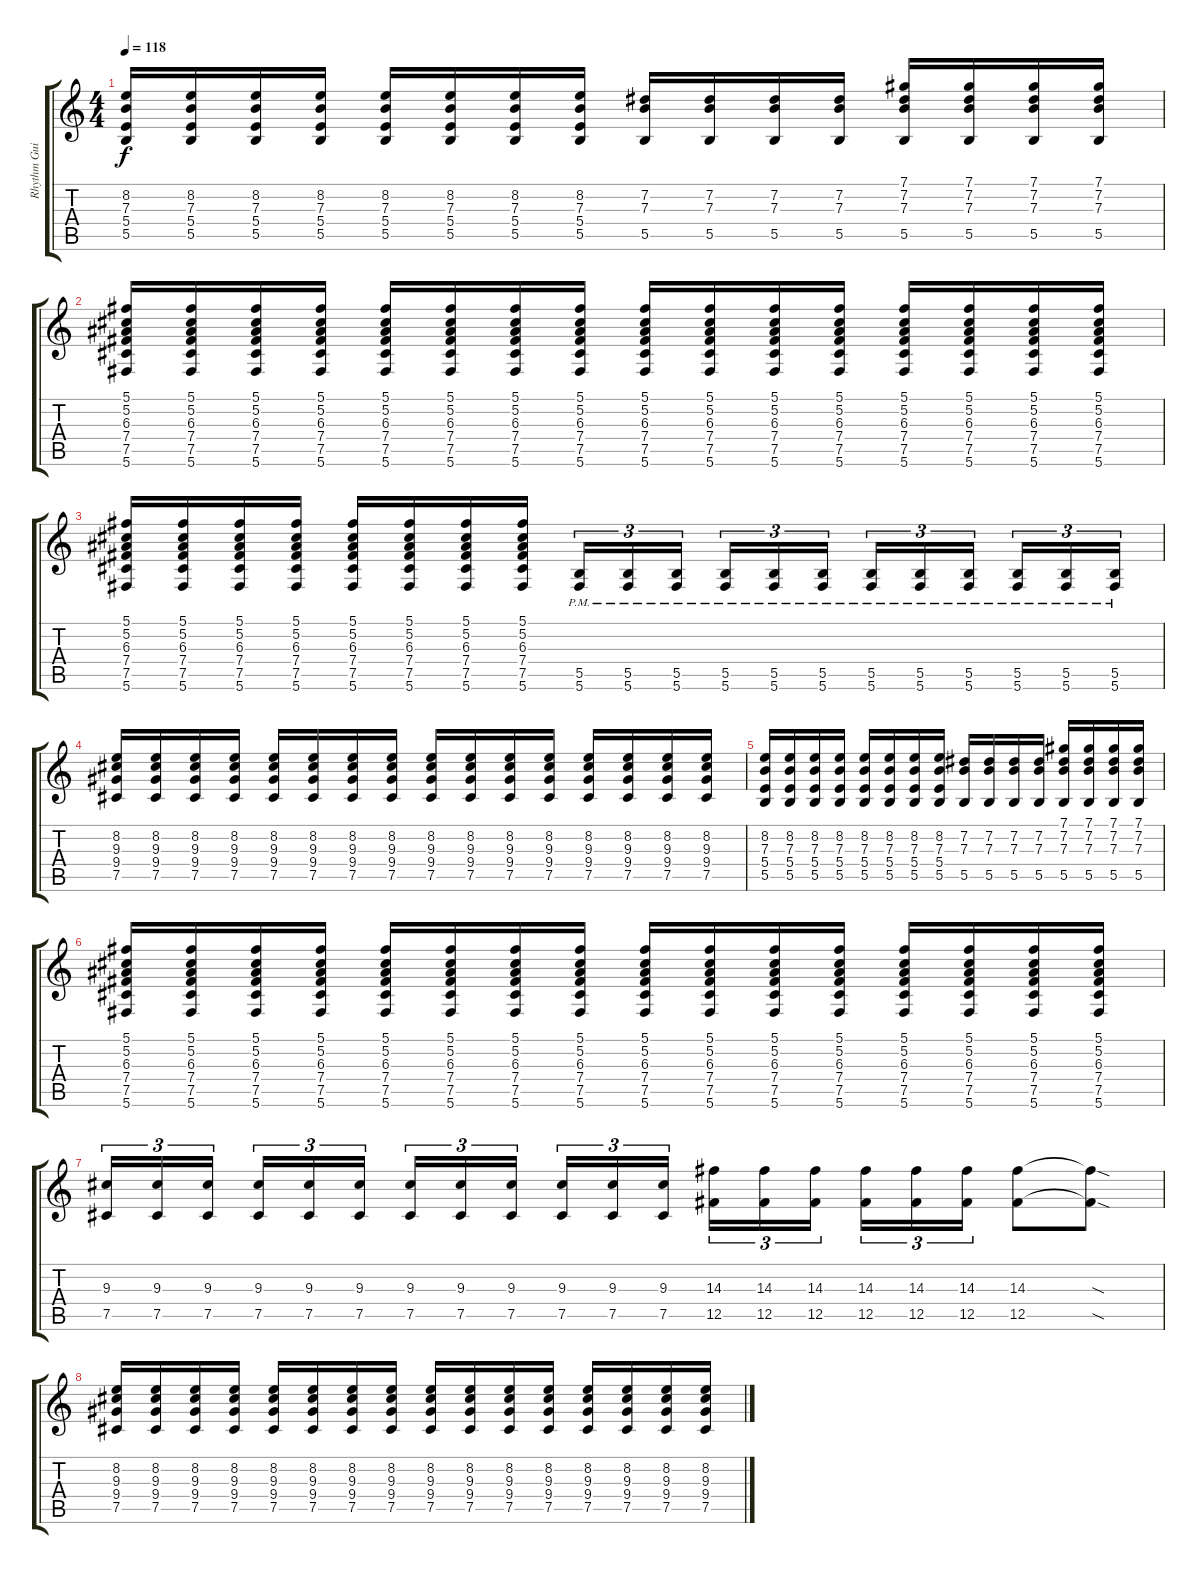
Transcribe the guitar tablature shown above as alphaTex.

\track ("Rhythm Guitar" "Rhythm Gui") {instrument overdrivenguitar}
\staff {score tabs}
\tuning (Db4 Ab3 E3 B2 Gb2 Db2) {hide}
\ts (4 4)
\tempo 118
\clef g2
\ks c
(8.2 7.3 5.4 5.5).16{dy f} (8.2 7.3 5.4 5.5).16 (8.2 7.3 5.4 5.5).16 (8.2 7.3 5.4 5.5).16 (8.2 7.3 5.4 5.5).16 (8.2 7.3 5.4 5.5).16 (8.2 7.3 5.4 5.5).16 (8.2 7.3 5.4 5.5).16 (7.2 7.3 5.5).16 (7.2 7.3 5.5).16 (7.2 7.3 5.5).16 (7.2 7.3 5.5).16 (7.1 7.2 7.3 5.5).16 (7.1 7.2 7.3 5.5).16 (7.1 7.2 7.3 5.5).16 (7.1 7.2 7.3 5.5).16 |
(5.1 5.2 6.3 7.4 7.5 5.6).16 (5.1 5.2 6.3 7.4 7.5 5.6).16 (5.1 5.2 6.3 7.4 7.5 5.6).16 (5.1 5.2 6.3 7.4 7.5 5.6).16 (5.1 5.2 6.3 7.4 7.5 5.6).16 (5.1 5.2 6.3 7.4 7.5 5.6).16 (5.1 5.2 6.3 7.4 7.5 5.6).16 (5.1 5.2 6.3 7.4 7.5 5.6).16 (5.1 5.2 6.3 7.4 7.5 5.6).16 (5.1 5.2 6.3 7.4 7.5 5.6).16 (5.1 5.2 6.3 7.4 7.5 5.6).16 (5.1 5.2 6.3 7.4 7.5 5.6).16 (5.1 5.2 6.3 7.4 7.5 5.6).16 (5.1 5.2 6.3 7.4 7.5 5.6).16 (5.1 5.2 6.3 7.4 7.5 5.6).16 (5.1 5.2 6.3 7.4 7.5 5.6).16 |
(5.1 5.2 6.3 7.4 7.5 5.6).16 (5.1 5.2 6.3 7.4 7.5 5.6).16 (5.1 5.2 6.3 7.4 7.5 5.6).16 (5.1 5.2 6.3 7.4 7.5 5.6).16 (5.1 5.2 6.3 7.4 7.5 5.6).16 (5.1 5.2 6.3 7.4 7.5 5.6).16 (5.1 5.2 6.3 7.4 7.5 5.6).16 (5.1 5.2 6.3 7.4 7.5 5.6).16 (5.5{pm} 5.6{pm}).16{tu (3 2)} (5.5{pm} 5.6{pm}).16{tu (3 2)} (5.5{pm} 5.6{pm}).16{tu (3 2) beam splitsecondary} (5.5{pm} 5.6{pm}).16{tu (3 2)} (5.5{pm} 5.6{pm}).16{tu (3 2)} (5.5{pm} 5.6{pm}).16{tu (3 2)} (5.5{pm} 5.6{pm}).16{tu (3 2)} (5.5{pm} 5.6{pm}).16{tu (3 2)} (5.5{pm} 5.6{pm}).16{tu (3 2) beam splitsecondary} (5.5{pm} 5.6{pm}).16{tu (3 2)} (5.5{pm} 5.6{pm}).16{tu (3 2)} (5.5{pm} 5.6{pm}).16{tu (3 2)} |
(8.2 9.3 9.4 7.5).16 (8.2 9.3 9.4 7.5).16 (8.2 9.3 9.4 7.5).16 (8.2 9.3 9.4 7.5).16 (8.2 9.3 9.4 7.5).16 (8.2 9.3 9.4 7.5).16 (8.2 9.3 9.4 7.5).16 (8.2 9.3 9.4 7.5).16 (8.2 9.3 9.4 7.5).16 (8.2 9.3 9.4 7.5).16 (8.2 9.3 9.4 7.5).16 (8.2 9.3 9.4 7.5).16 (8.2 9.3 9.4 7.5).16 (8.2 9.3 9.4 7.5).16 (8.2 9.3 9.4 7.5).16 (8.2 9.3 9.4 7.5).16 |
(8.2 7.3 5.4 5.5).16 (8.2 7.3 5.4 5.5).16 (8.2 7.3 5.4 5.5).16 (8.2 7.3 5.4 5.5).16 (8.2 7.3 5.4 5.5).16 (8.2 7.3 5.4 5.5).16 (8.2 7.3 5.4 5.5).16 (8.2 7.3 5.4 5.5).16 (7.2 7.3 5.5).16 (7.2 7.3 5.5).16 (7.2 7.3 5.5).16 (7.2 7.3 5.5).16 (7.1 7.2 7.3 5.5).16 (7.1 7.2 7.3 5.5).16 (7.1 7.2 7.3 5.5).16 (7.1 7.2 7.3 5.5).16 |
(5.1 5.2 6.3 7.4 7.5 5.6).16 (5.1 5.2 6.3 7.4 7.5 5.6).16 (5.1 5.2 6.3 7.4 7.5 5.6).16 (5.1 5.2 6.3 7.4 7.5 5.6).16 (5.1 5.2 6.3 7.4 7.5 5.6).16 (5.1 5.2 6.3 7.4 7.5 5.6).16 (5.1 5.2 6.3 7.4 7.5 5.6).16 (5.1 5.2 6.3 7.4 7.5 5.6).16 (5.1 5.2 6.3 7.4 7.5 5.6).16 (5.1 5.2 6.3 7.4 7.5 5.6).16 (5.1 5.2 6.3 7.4 7.5 5.6).16 (5.1 5.2 6.3 7.4 7.5 5.6).16 (5.1 5.2 6.3 7.4 7.5 5.6).16 (5.1 5.2 6.3 7.4 7.5 5.6).16 (5.1 5.2 6.3 7.4 7.5 5.6).16 (5.1 5.2 6.3 7.4 7.5 5.6).16 |
(9.3 7.5).16{tu (3 2)} (9.3 7.5).16{tu (3 2)} (9.3 7.5).16{tu (3 2) beam splitsecondary} (9.3 7.5).16{tu (3 2)} (9.3 7.5).16{tu (3 2)} (9.3 7.5).16{tu (3 2)} (9.3 7.5).16{tu (3 2)} (9.3 7.5).16{tu (3 2)} (9.3 7.5).16{tu (3 2) beam splitsecondary} (9.3 7.5).16{tu (3 2)} (9.3 7.5).16{tu (3 2)} (9.3 7.5).16{tu (3 2)} (14.3 12.5).16{tu (3 2)} (14.3 12.5).16{tu (3 2)} (14.3 12.5).16{tu (3 2) beam splitsecondary} (14.3 12.5).16{tu (3 2)} (14.3 12.5).16{tu (3 2)} (14.3 12.5).16{tu (3 2)} (14.3 12.5).8 (14.3{sod t} 12.5{sod t}).8 |
(8.2 9.3 9.4 7.5).16 (8.2 9.3 9.4 7.5).16 (8.2 9.3 9.4 7.5).16 (8.2 9.3 9.4 7.5).16 (8.2 9.3 9.4 7.5).16 (8.2 9.3 9.4 7.5).16 (8.2 9.3 9.4 7.5).16 (8.2 9.3 9.4 7.5).16 (8.2 9.3 9.4 7.5).16 (8.2 9.3 9.4 7.5).16 (8.2 9.3 9.4 7.5).16 (8.2 9.3 9.4 7.5).16 (8.2 9.3 9.4 7.5).16 (8.2 9.3 9.4 7.5).16 (8.2 9.3 9.4 7.5).16 (8.2 9.3 9.4 7.5).16
